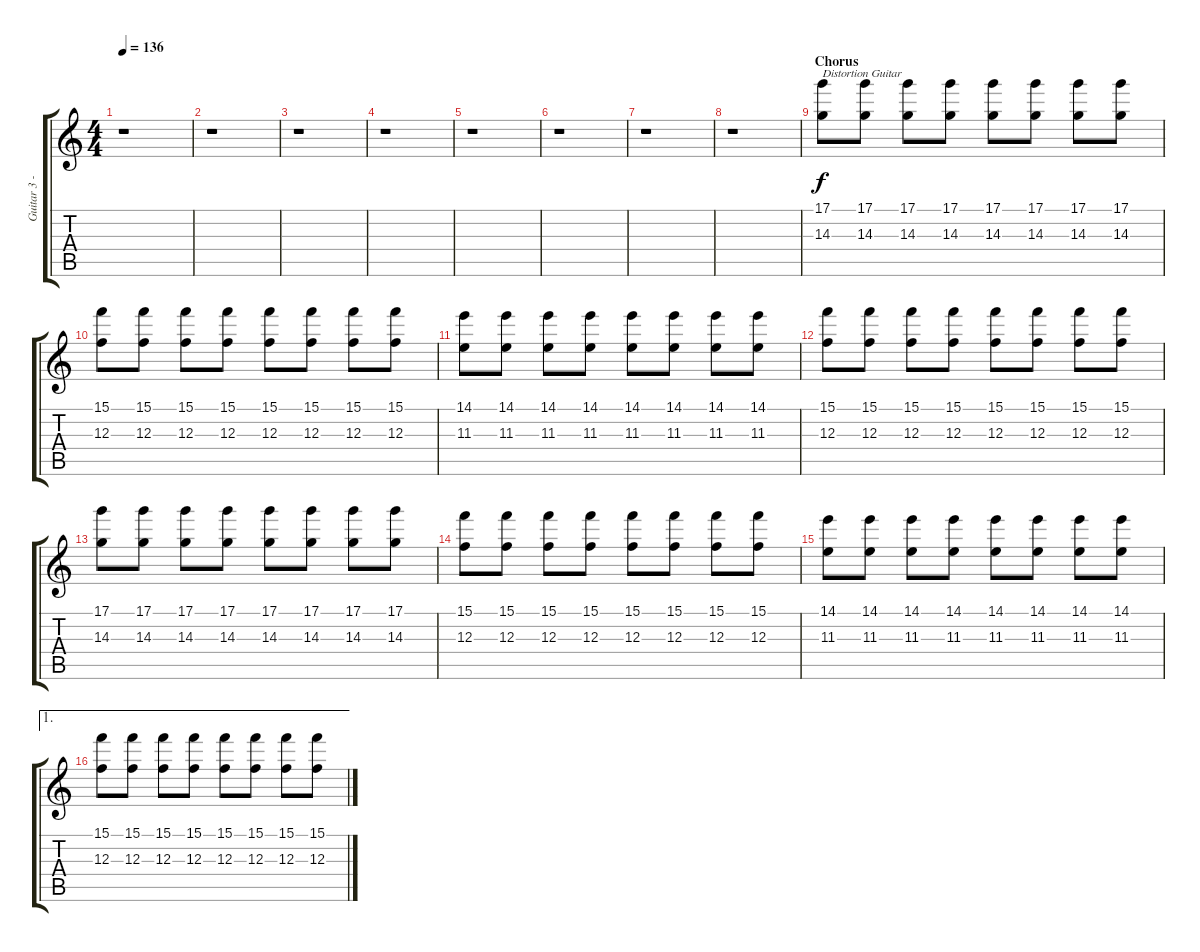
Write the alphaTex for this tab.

\track ("Guitar 3 - Distortion" "Guitar 3 -") {instrument overdrivenguitar}
\staff {score tabs}
\tuning (D4 A3 F3 C3 G2 D2) {hide}
\ts (4 4)
\tempo 136
\clef g2
\ks c
r.1{dy f} |
r.1 |
r.1 |
r.1 |
r.1 |
r.1 |
r.1 |
r.1 |
\section ("" "Chorus")
(17.1 14.3).8{txt "Distortion Guitar" instrument distortionguitar} (17.1 14.3).8 (17.1 14.3).8 (17.1 14.3).8 (17.1 14.3).8 (17.1 14.3).8 (17.1 14.3).8 (17.1 14.3).8 |
(15.1 12.3).8 (15.1 12.3).8 (15.1 12.3).8 (15.1 12.3).8 (15.1 12.3).8 (15.1 12.3).8 (15.1 12.3).8 (15.1 12.3).8 |
(14.1 11.3).8 (14.1 11.3).8 (14.1 11.3).8 (14.1 11.3).8 (14.1 11.3).8 (14.1 11.3).8 (14.1 11.3).8 (14.1 11.3).8 |
(15.1 12.3).8 (15.1 12.3).8 (15.1 12.3).8 (15.1 12.3).8 (15.1 12.3).8 (15.1 12.3).8 (15.1 12.3).8 (15.1 12.3).8 |
(17.1 14.3).8 (17.1 14.3).8 (17.1 14.3).8 (17.1 14.3).8 (17.1 14.3).8 (17.1 14.3).8 (17.1 14.3).8 (17.1 14.3).8 |
(15.1 12.3).8 (15.1 12.3).8 (15.1 12.3).8 (15.1 12.3).8 (15.1 12.3).8 (15.1 12.3).8 (15.1 12.3).8 (15.1 12.3).8 |
(14.1 11.3).8 (14.1 11.3).8 (14.1 11.3).8 (14.1 11.3).8 (14.1 11.3).8 (14.1 11.3).8 (14.1 11.3).8 (14.1 11.3).8 |
\ae 1
(15.1 12.3).8 (15.1 12.3).8 (15.1 12.3).8 (15.1 12.3).8 (15.1 12.3).8 (15.1 12.3).8 (15.1 12.3).8 (15.1 12.3).8
